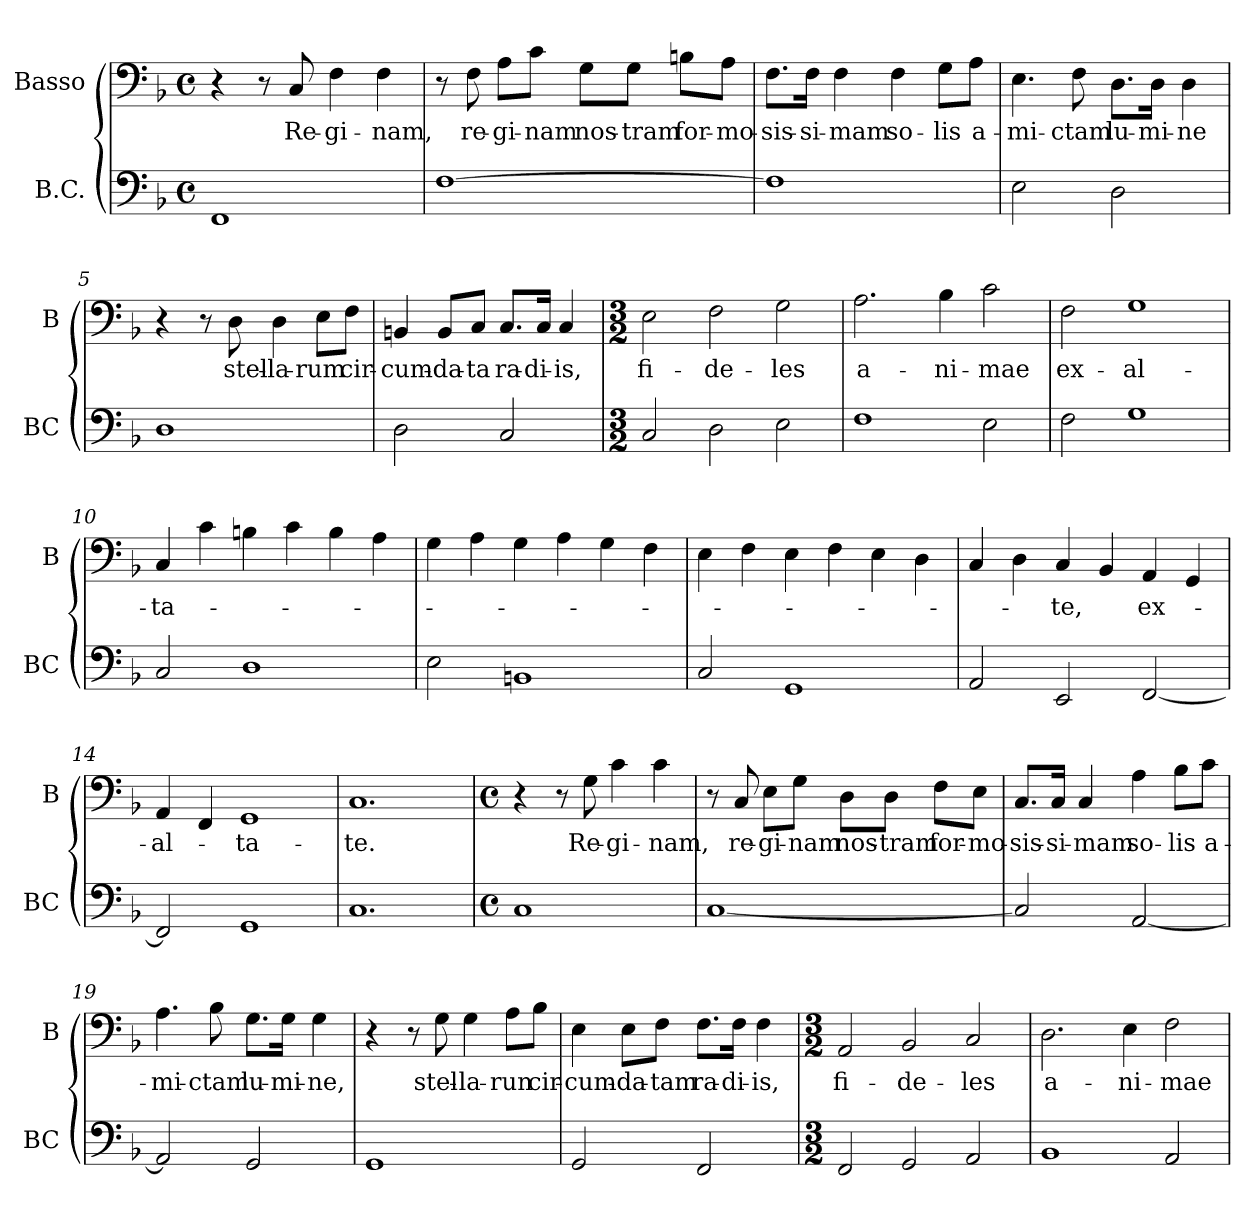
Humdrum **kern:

**kern	**kern	**text
*part2	*part1	*part1
*staff2	*staff1	*staff1
*I"B.C.	*I"Basso	*
*I'BC	*I'B	*
!!LO:LB:g=z
*clefF4	*clefF4	*
*k[b-]	*k[b-]	*
*F:	*F:	*
*M4/4	*M4/4	*
*met(c)	*met(c)	*
=1	=1	=1
1FF	4r	.
.	8r	.
!	!	!LO:LY:b
.	8C/	Re-
!	!	!LO:LY:b
.	4F\	-gi-
!	!	!LO:LY:b
.	4F\	-nam,
=2	=2	=2
[1F	8r	.
!	!	!LO:LY:b
.	8F\	re-
!	!	!LO:LY:b
.	8A\L	-gi-
!	!	!LO:LY:b
.	8c\J	-nam
!	!	!LO:LY:b
.	8G\L	nos-
!	!	!LO:LY:b
.	8G\J	-tram
!	!	!LO:LY:b
.	8Bn\L	for-
!	!	!LO:LY:b
.	8A\J	-mo-
=3	=3	=3
!	!	!LO:LY:b
1F]	8.F\L	-sis-
!	!	!LO:LY:b
.	16F\Jk	-si-
!	!	!LO:LY:b
.	4F\	-mam
!	!	!LO:LY:b
.	4F\	so-
!	!	!LO:LY:b
.	8G\L	-lis
!	!	!LO:LY:b
.	8A\J	a-
!!LO:LB:g=z
=4	=4	=4
!	!	!LO:LY:b
2E\	4.E\	-mi-
!	!	!LO:LY:b
.	8F\	-ctam
!	!	!LO:LY:b
2D\	8.D\L	lu-
!	!	!LO:LY:b
.	16D\Jk	-mi-
!	!	!LO:LY:b
.	4D\	-ne
=5	=5	=5
1D	4r	.
.	8r	.
!	!	!LO:LY:b
.	8D\	stel-
!	!	!LO:LY:b
.	4D\	-la-
!	!	!LO:LY:b
.	8E\L	-rum
!	!	!LO:LY:b
.	8F\J	cir-
=6	=6	=6
!	!	!LO:LY:b
2D\	4BBn/	-cum-
!	!	!LO:LY:b
.	8BB/L	-da-
!	!	!LO:LY:b
.	8C/J	-ta
!	!	!LO:LY:b
2C/	8.C/L	ra-
!	!	!LO:LY:b
.	16C/Jk	-di-
!	!	!LO:LY:b
.	4C/	-is,
!!LO:LB:g=z
=7	=7	=7
*M3/2	*M3/2	*
!	!	!LO:LY:b
2C/	2E\	fi-
!	!	!LO:LY:b
2D\	2F\	-de-
!	!	!LO:LY:b
2E\	2G\	-les
=8	=8	=8
!	!	!LO:LY:b
1F	2.A\	a-
!	!	!LO:LY:b
.	4B-\	-ni-
!	!	!LO:LY:b
2E\	2c\	-mae
=9	=9	=9
!	!	!LO:LY:b
2F\	2F\	ex-
!	!	!LO:LY:b
1G	1G	-al-
!!LO:LB:g=z
=10	=10	=10
!	!	!LO:LY:b
2C/	4C/	-ta-
.	4c\	.
1D	4Bn\	.
.	4c\	.
.	4B\	.
.	4A\	.
=11	=11	=11
2E\	4G\	.
.	4A\	.
1BBn	4G\	.
.	4A\	.
.	4G\	.
.	4F\	.
=12	=12	=12
2C/	4E\	.
.	4F\	.
1GG	4E\	.
.	4F\	.
.	4E\	.
.	4D\	.
=13	=13	=13
2AA/	4C/	.
.	4D\	.
!	!	!LO:LY:b
2EE/	4C/	-te,
.	4BB-/	.
!	!	!LO:LY:b
[2FF/	4AA/	ex-
.	4GG/	.
=14	=14	=14
!	!	!LO:LY:b
2FF/]	4AA/	-al-
.	4FF/	.
!	!	!LO:LY:b
1GG	1GG	-ta-
=15	=15	=15
!	!	!LO:LY:b
1.C	1.C	-te.
!!LO:LB:g=z
=16	=16	=16
*M4/4	*M4/4	*
*met(c)	*met(c)	*
1C	4r	.
.	8r	.
!	!	!LO:LY:b
.	8G\	Re-
!	!	!LO:LY:b
.	4c\	-gi-
!	!	!LO:LY:b
.	4c\	-nam,
=17	=17	=17
[1C	8r	.
!	!	!LO:LY:b
.	8C/	re-
!	!	!LO:LY:b
.	8E\L	-gi-
!	!	!LO:LY:b
.	8G\J	-nam
!	!	!LO:LY:b
.	8D\L	nos-
!	!	!LO:LY:b
.	8D\J	-tram
!	!	!LO:LY:b
.	8F\L	for-
!	!	!LO:LY:b
.	8E\J	-mo-
=18	=18	=18
!	!	!LO:LY:b
2C/]	8.C/L	-sis-
!	!	!LO:LY:b
.	16C/Jk	-si-
!	!	!LO:LY:b
.	4C/	-mam
!	!	!LO:LY:b
[2AA/	4A\	so-
!	!	!LO:LY:b
.	8B-\L	-lis
!	!	!LO:LY:b
.	8c\J	a-
!!LO:LB:g=z
=19	=19	=19
!	!	!LO:LY:b
2AA/]	4.A\	-mi-
!	!	!LO:LY:b
.	8B-\	-ctam
!	!	!LO:LY:b
2GG/	8.G\L	lu-
!	!	!LO:LY:b
.	16G\Jk	-mi-
!	!	!LO:LY:b
.	4G\	-ne,
=20	=20	=20
1GG	4r	.
.	8r	.
!	!	!LO:LY:b
.	8G\	stel-
!	!	!LO:LY:b
.	4G\	-la-
!	!	!LO:LY:b
.	8A\L	-run
!	!	!LO:LY:b
.	8B-\J	cir-
=21	=21	=21
!	!	!LO:LY:b
2GG/	4E\	-cum-
!	!	!LO:LY:b
.	8E\L	-da-
!	!	!LO:LY:b
.	8F\J	-tam
!	!	!LO:LY:b
2FF/	8.F\L	ra-
!	!	!LO:LY:b
.	16F\Jk	-di-
!	!	!LO:LY:b
.	4F\	-is,
!!LO:PB:g=z
=22	=22	=22
*M3/2	*M3/2	*
!	!	!LO:LY:b
2FF/	2AA/	fi-
!	!	!LO:LY:b
2GG/	2BB-/	-de-
!	!	!LO:LY:b
2AA/	2C/	-les
=23	=23	=23
!	!	!LO:LY:b
1BB-	2.D\	a-
!	!	!LO:LY:b
.	4E\	-ni-
!	!	!LO:LY:b
2AA/	2F\	-mae
=	=	=
*-	*-	*-
